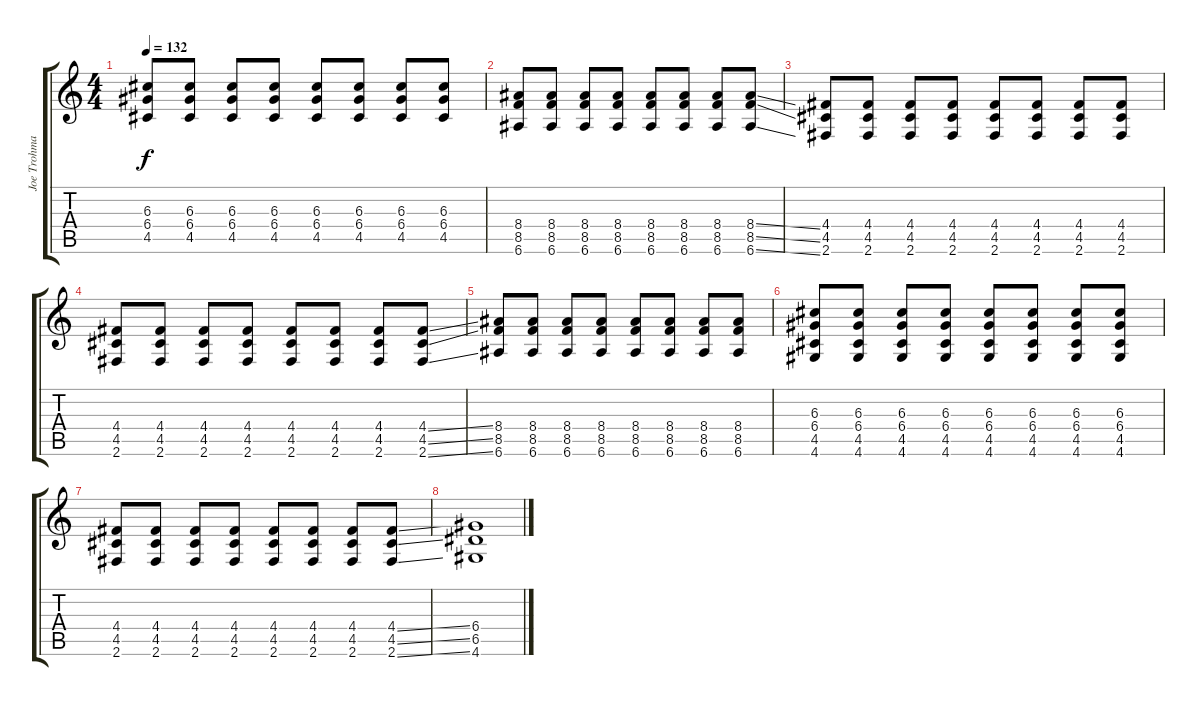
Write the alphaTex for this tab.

\track ("Joe Trohman " "Joe Trohma") {instrument distortionguitar}
\staff {score tabs}
\tuning (E4 B3 G3 D3 A2 E2) {hide}
\ts (4 4)
\tempo 132
\clef g2
\ks c
(6.3 6.4 4.5).8{dy f} (6.3 6.4 4.5).8 (6.3 6.4 4.5).8 (6.3 6.4 4.5).8 (6.3 6.4 4.5).8 (6.3 6.4 4.5).8 (6.3 6.4 4.5).8 (6.3 6.4 4.5).8 |
(8.4 8.5 6.6).8 (8.4 8.5 6.6).8 (8.4 8.5 6.6).8 (8.4 8.5 6.6).8 (8.4 8.5 6.6).8 (8.4 8.5 6.6).8 (8.4 8.5 6.6).8 (8.4{ss} 8.5{ss} 6.6{ss}).8 |
(4.4 4.5 2.6).8 (4.4 4.5 2.6).8 (4.4 4.5 2.6).8 (4.4 4.5 2.6).8 (4.4 4.5 2.6).8 (4.4 4.5 2.6).8 (4.4 4.5 2.6).8 (4.4 4.5 2.6).8 |
(4.4 4.5 2.6).8 (4.4 4.5 2.6).8 (4.4 4.5 2.6).8 (4.4 4.5 2.6).8 (4.4 4.5 2.6).8 (4.4 4.5 2.6).8 (4.4 4.5 2.6).8 (4.4{ss} 4.5{ss} 2.6{ss}).8 |
(8.4 8.5 6.6).8 (8.4 8.5 6.6).8 (8.4 8.5 6.6).8 (8.4 8.5 6.6).8 (8.4 8.5 6.6).8 (8.4 8.5 6.6).8 (8.4 8.5 6.6).8 (8.4 8.5 6.6).8 |
(6.3 6.4 4.5 4.6).8 (6.3 6.4 4.5 4.6).8 (6.3 6.4 4.5 4.6).8 (6.3 6.4 4.5 4.6).8 (6.3 6.4 4.5 4.6).8 (6.3 6.4 4.5 4.6).8 (6.3 6.4 4.5 4.6).8 (6.3 6.4 4.5 4.6).8 |
(4.4 4.5 2.6).8 (4.4 4.5 2.6).8 (4.4 4.5 2.6).8 (4.4 4.5 2.6).8 (4.4 4.5 2.6).8 (4.4 4.5 2.6).8 (4.4 4.5 2.6).8 (4.4{ss} 4.5{ss} 2.6{ss}).8 |
(6.4 6.5 4.6).1{volume 8}
